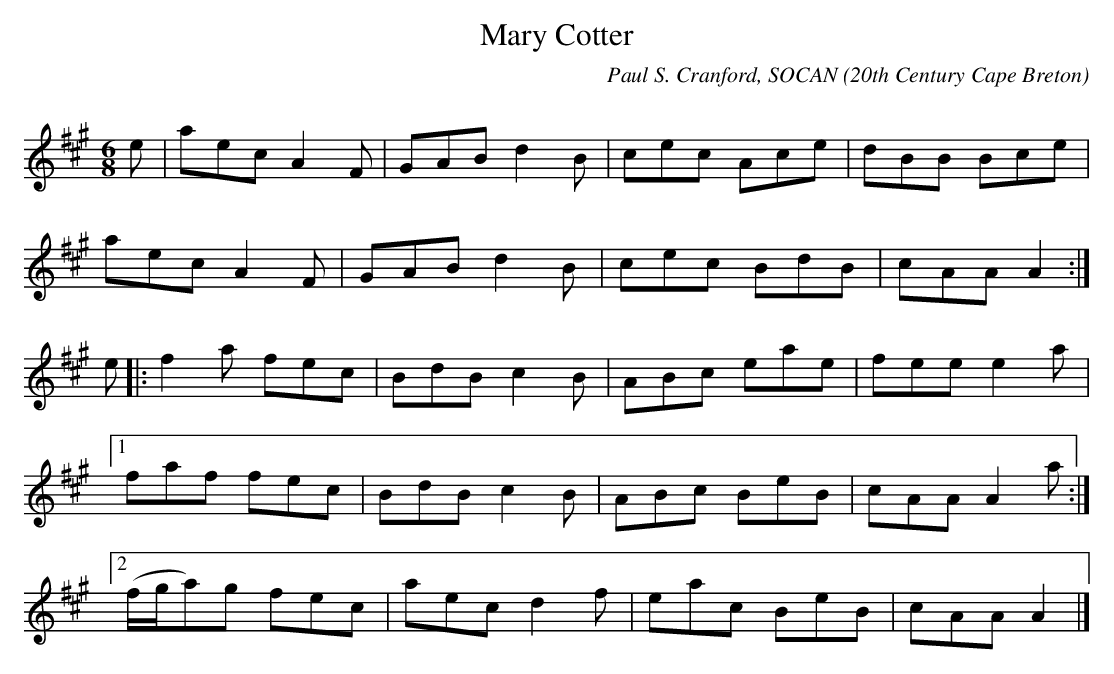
X:1
T:Mary Cotter
C:Paul S. Cranford, SOCAN
O:20th Century Cape Breton
Q:288
L:1/8
M:6/8
K:A
e|aec A2 F|GAB d2 B|cec Ace|dBB Bce|
aec A2 F|GAB d2 B|cec BdB|cAA A2:|
e|:f2 a fec|BdB c2 B|ABc eae|fee e2a|
[1 faf fec|BdB c2 B|ABc BeB|cAA A2 a:|
[2 (f/g/a)g fec|aec d2 f|eac BeB|cAA A2|]
